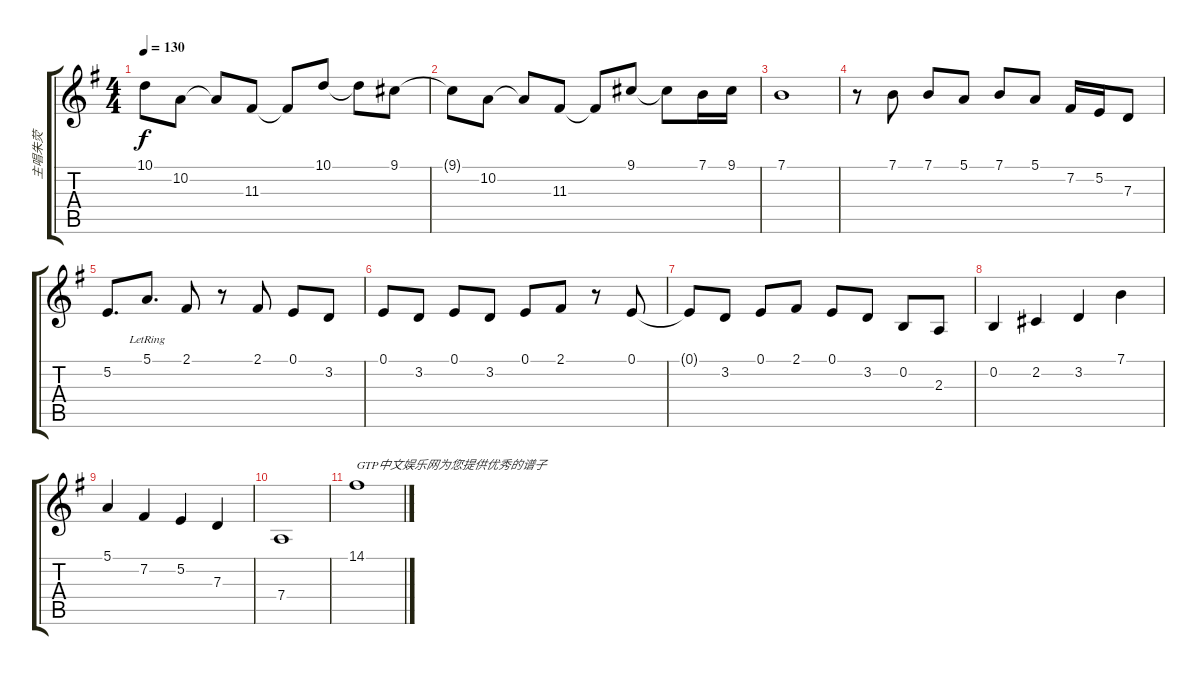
\track ("主唱朱荧" "主唱朱荧") {instrument oboe}
\staff {score tabs}
\tuning (E4 B3 G3 D3 A2 E2) {hide}
\ts (4 4)
\tempo 130
\clef g2
\ks g
10.1{t}.8{dy f} 10.2.8 10.2{t}.8 11.3.8 11.3{t}.8 10.1.8 10.1{t}.8 9.1.8 |
9.1{t}.8 10.2.8 10.2{t}.8 11.3.8 11.3{t}.8 9.1.8 9.1{t}.8 7.1.16 9.1.16 |
7.1.1 |
r.8 7.1.8 7.1.8 5.1.8 7.1.8 5.1.8 7.2.16 5.2.16 7.3.8 |
5.2.8{d} 5.1{lr}.8{d} 2.1.8 r.8 2.1.8 0.1.8 3.2.8 |
0.1.8 3.2.8 0.1.8 3.2.8 0.1.8 2.1.8 r.8 0.1.8 |
0.1{t}.8 3.2.8 0.1.8 2.1.8 0.1.8 3.2.8 0.2.8 2.3.8 |
0.2.4 2.2.4 3.2.4 7.1.4 |
5.1.4 7.2.4 5.2.4 7.3.4 |
7.4.1 |
14.1.1{txt "GTP中文娱乐网为您提供优秀的谱子"}
